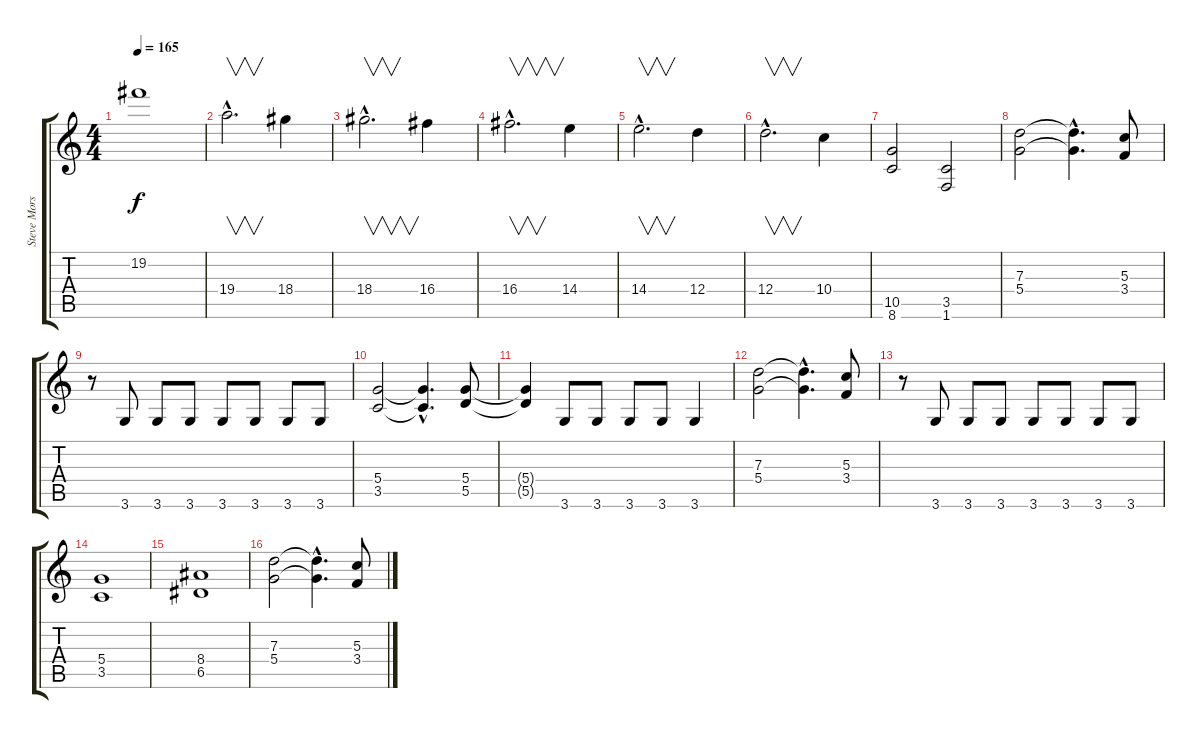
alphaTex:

\track ("Steve Morse" "Steve Mors") {instrument overdrivenguitar}
\staff {score tabs}
\tuning (E4 B3 G3 D3 A2 E2) {hide}
\ts (4 4)
\tempo 165
\clef g2
\ks c
19.2{t}.1{dy f} |
19.4{hac}.2{v d} 18.4.4 |
18.4{hac}.2{v d} 16.4.4 |
16.4{hac}.2{v d} 14.4.4 |
14.4{hac}.2{v d} 12.4.4 |
12.4{hac}.2{v d} 10.4.4 |
(10.5 8.6).2 (3.5 1.6).2 |
(7.3 5.4).2{volume 11} (7.3{hac t} 5.4{hac t}).4{d} (5.3 3.4).8 |
r.8 3.6.8 3.6.8 3.6.8 3.6.8 3.6.8 3.6.8 3.6.8 |
(5.4 3.5).2 (5.4{hac t} 3.5{hac t}).4{d} (5.4 5.5).8 |
(5.4{t} 5.5{t}).4 3.6.8 3.6.8 3.6.8 3.6.8 3.6.4 |
(7.3 5.4).2 (7.3{hac t} 5.4{hac t}).4{d} (5.3 3.4).8 |
r.8 3.6.8 3.6.8 3.6.8 3.6.8 3.6.8 3.6.8 3.6.8 |
(5.4 3.5).1 |
(8.4 6.5).1 |
(7.3 5.4).2 (7.3{hac t} 5.4{hac t}).4{d} (5.3 3.4).8
